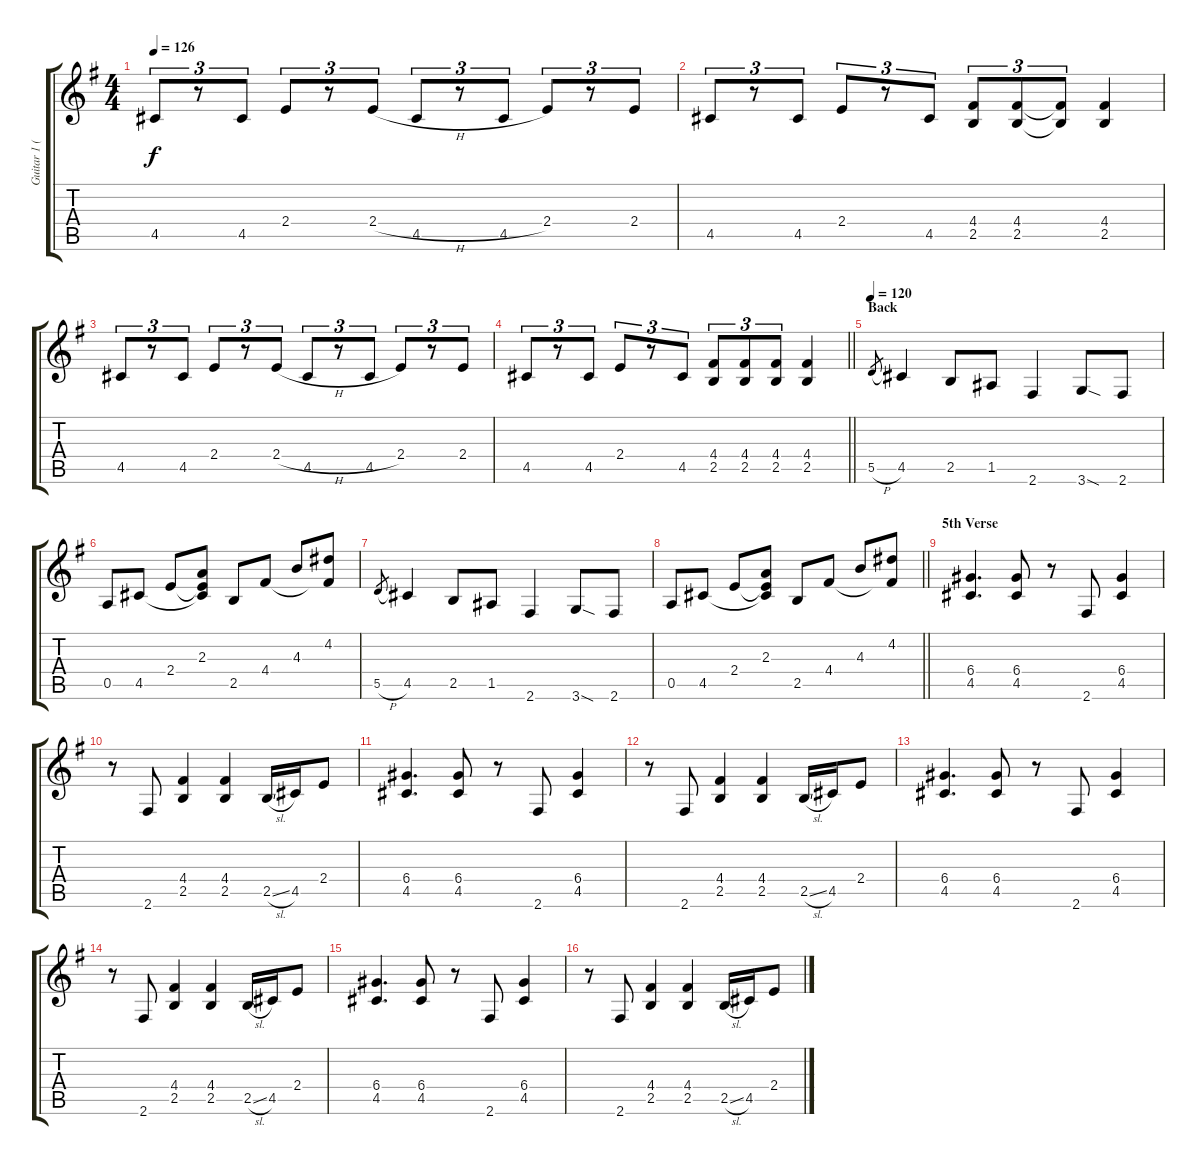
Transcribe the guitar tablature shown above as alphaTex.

\track ("Guitar 1 (Tony Iommi)" "Guitar 1 (") {instrument overdrivenguitar}
\staff {score tabs}
\tuning (E4 B3 G3 D3 A2 E2) {hide}
\ts (4 4)
\tempo 126
\clef g2
\ks g
4.5.8{tu (3 2) dy f} r.8{tu (3 2)} 4.5.8{tu (3 2)} 2.4.8{tu (3 2)} r.8{tu (3 2)} 2.4{h}.8{tu (3 2)} 4.5.8{tu (3 2)} r.8{tu (3 2)} 4.5.8{tu (3 2)} 2.4.8{tu (3 2)} r.8{tu (3 2)} 2.4.8{tu (3 2)} |
4.5.8{tu (3 2)} r.8{tu (3 2)} 4.5.8{tu (3 2)} 2.4.8{tu (3 2)} r.8{tu (3 2)} 4.5.8{tu (3 2)} (4.4 2.5).8{tu (3 2)} (4.4 2.5).8{tu (3 2)} (4.4{t} 2.5{t}).8{tu (3 2)} (4.4 2.5).4 |
4.5.8{tu (3 2)} r.8{tu (3 2)} 4.5.8{tu (3 2)} 2.4.8{tu (3 2)} r.8{tu (3 2)} 2.4{h}.8{tu (3 2)} 4.5.8{tu (3 2)} r.8{tu (3 2)} 4.5.8{tu (3 2)} 2.4.8{tu (3 2)} r.8{tu (3 2)} 2.4.8{tu (3 2)} |
\barLineRight lightlight
4.5.8{tu (3 2)} r.8{tu (3 2)} 4.5.8{tu (3 2)} 2.4.8{tu (3 2)} r.8{tu (3 2)} 4.5.8{tu (3 2)} (4.4 2.5).8{tu (3 2)} (4.4 2.5).8{tu (3 2)} (4.4 2.5).8{tu (3 2)} (4.4 2.5).4 |
\section ("" "Back")
\tempo 120
5.5{h}.8{gr} 4.5.4 2.5.8 1.5.8 2.6.4 3.6{sod}.8 2.6.8 |
0.5.8 4.5.8 2.4.8 (2.3 2.4{t} 4.5{t}).8 2.5.8 4.4.8 4.3.8 (4.2 4.4{t}).8 |
5.5{h}.8{gr} 4.5.4 2.5.8 1.5.8 2.6.4 3.6{sod}.8 2.6.8 |
\barLineRight lightlight
0.5.8 4.5.8 2.4.8 (2.3 2.4{t} 4.5{t}).8 2.5.8 4.4.8 4.3.8 (4.2 4.4{t}).8 |
\section ("" "5th Verse")
(6.4 4.5).4{d} (6.4 4.5).8 r.8 2.6.8 (6.4 4.5).4 |
r.8 2.6.8 (4.4 2.5).4 (4.4 2.5).4 2.5{sl}.16 4.5.16 2.4.8 |
(6.4 4.5).4{d} (6.4 4.5).8 r.8 2.6.8 (6.4 4.5).4 |
r.8 2.6.8 (4.4 2.5).4 (4.4 2.5).4 2.5{sl}.16 4.5.16 2.4.8 |
(6.4 4.5).4{d} (6.4 4.5).8 r.8 2.6.8 (6.4 4.5).4 |
r.8 2.6.8 (4.4 2.5).4 (4.4 2.5).4 2.5{sl}.16 4.5.16 2.4.8 |
(6.4 4.5).4{d} (6.4 4.5).8 r.8 2.6.8 (6.4 4.5).4 |
r.8 2.6.8 (4.4 2.5).4 (4.4 2.5).4 2.5{sl}.16 4.5.16 2.4.8
